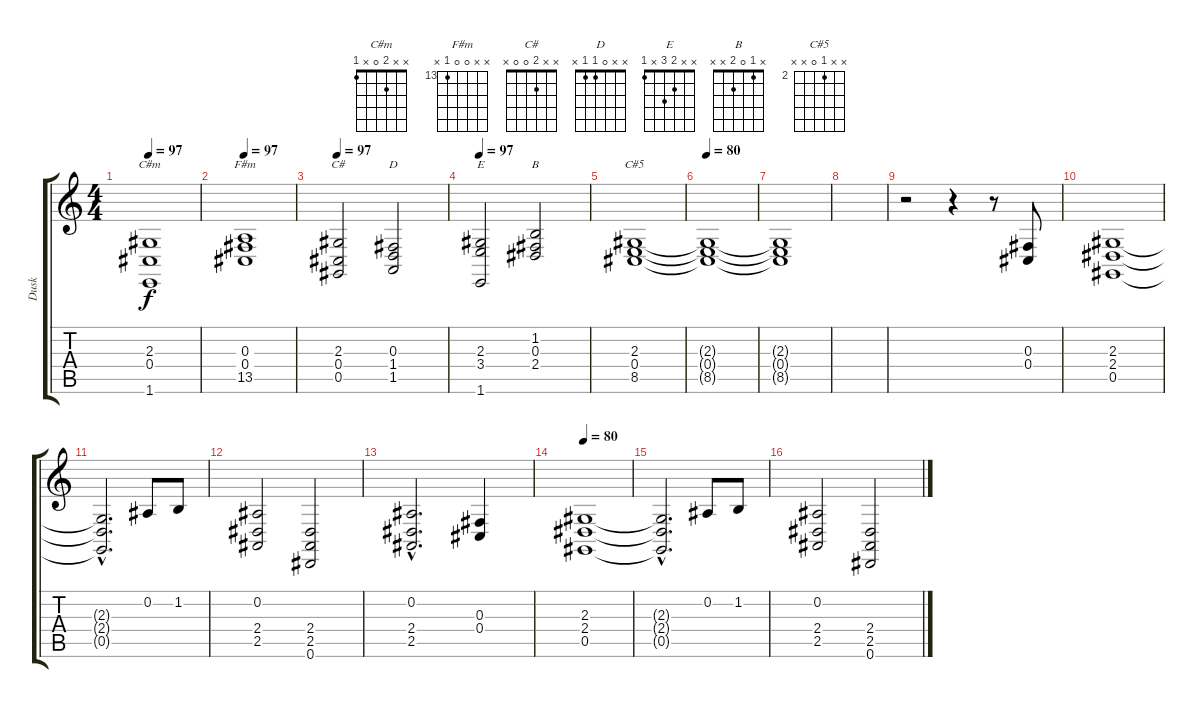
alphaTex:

\track ("Dusk" "Dusk") {instrument stringensemble1}
\staff {score tabs}
\tuning (Eb4 Bb3 Gb3 Db3 Ab2 Eb2) {hide}
\chord ("C#m" x x 2 0 x 1)
\chord ("F#m" x x 0 0 13 x) {firstfret 13}
\chord ("C#" x x 2 0 0 x)
\chord ("D" x x 0 1 1 x)
\chord ("E" x x 2 3 x 1)
\chord ("B" x 1 0 2 x x)
\chord ("C#5" x x 2 0 x x) {firstfret 2}
\ts (4 4)
\tempo 97
\clef g2
\ks c
(2.3 0.4 1.6).1{ch "C#m" dy f} |
\tempo 97
(0.3 0.4 13.5).1{ch "F#m"} |
\tempo 97
(2.3 0.4 0.5).2{ch "C#"} (0.3 1.4 1.5).2{ch "D"} |
\tempo 97
(2.3 3.4 1.6).2{ch "E"} (1.2 0.3 2.4).2{ch "B"} |
(2.3 0.4 8.5).1{ch "C#5" volume 2} |
\tempo 80
(2.3{t} 0.4{t} 8.5{t}).1 |
(2.3{t} 0.4{t} 8.5{t}).1 |
|
r.2{volume 10} r.4 r.8 (0.3 0.4).8 |
(2.3 2.4 0.5).1 |
(2.3{hac t} 2.4{hac t} 0.5{hac t}).2{d} 0.2.8 1.2.8 |
(0.2 2.4 2.5).2 (2.4 2.5 0.6).2 |
(0.2{hac} 2.4{hac} 2.5{hac}).2{d} (0.3 0.4).4 |
\tempo 80
(2.3 2.4 0.5).1 |
(2.3{hac t} 2.4{hac t} 0.5{hac t}).2{d} 0.2.8 1.2.8 |
(0.2 2.4 2.5).2 (2.4 2.5 0.6).2
